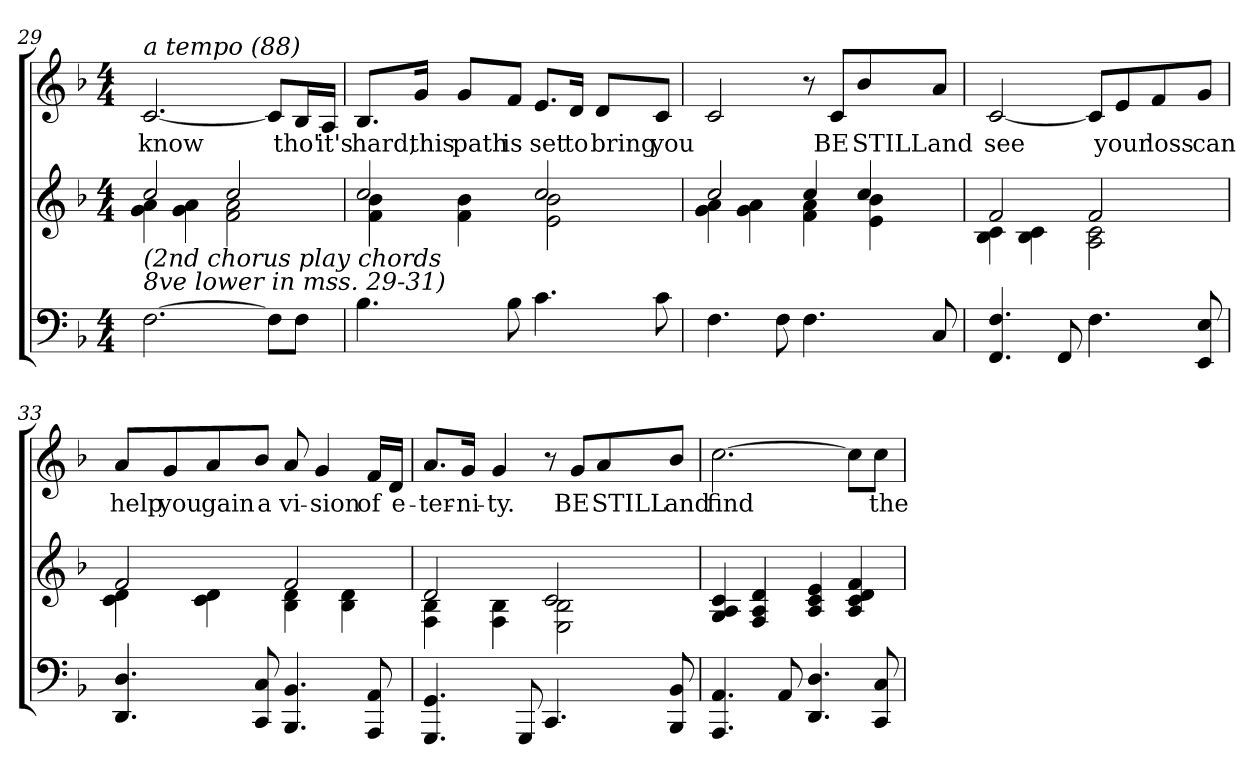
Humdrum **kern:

**kern	**kern	**kern	**text
*part2	*part2	*part1	*part1
*staff3	*staff2	*staff1	*staff1
!!LO:PB:g=z
*clefF4	*clefG2	*clefG2	*
*k[b-]	*k[b-]	*k[b-]	*
*F:	*F:	*F:	*
*M4/4	*M4/4	*M4/4	*
=29	=29	=29	=29
*	*^	*	*
!	!	!	!LO:TX:a:i:t=a tempo (88)	!
!	!LO:TX:b:i:t=(2nd chorus play chords \n8ve lower in mss. 29-31)	!	!	!
!	!	!	!	!LO:LY:b
[2.F\	2cc/	4g\ 4a\	[2.c/	know
.	.	4g\ 4a\	.	.
.	2cc/	2f\ 2a\	.	.
8F\L]	.	.	8c/L]	.
!	!	!	!	!LO:LY:b
8F\J	.	.	16B-/L	tho'
!	!	!	!	!LO:LY:b
.	.	.	16A/JJ	it's
=30	=30	=30	=30	=30
!	!	!	!	!LO:LY:b
4.B-\	2cc/	4f\ 4b-\	8.B-/L	hard,
!	!	!	!	!LO:LY:b
.	.	.	16g/Jk	this
!	!	!	!	!LO:LY:b
.	.	4f\ 4b-\	8g/L	path
!	!	!	!	!LO:LY:b
8B-\	.	.	8f/J	is
!	!	!	!	!LO:LY:b
4.c\	2cc/	2e\ 2b-\	8.e/L	set
!	!	!	!	!LO:LY:b
.	.	.	16d/Jk	to
!	!	!	!	!LO:LY:b
.	.	.	8d/L	bring
!	!	!	!	!LO:LY:b
8c\	.	.	8c/J	you
=31	=31	=31	=31	=31
4.F\	2cc/	4g\ 4a\	2c/	.
.	.	4g\ 4a\	.	.
8F\	.	.	.	.
4.F\	4cc/	4f\ 4a\	8r	.
!	!	!	!	!LO:LY:b
.	.	.	8c/L	BE
!	!	!	!	!LO:LY:b
.	4cc/	4e\ 4b-\	8b-/	STILL
!	!	!	!	!LO:LY:b
8C/	.	.	8a/J	and
=32	=32	=32	=32	=32
!	!	!	!	!LO:LY:b
4.FF/ 4.F/	2f/	4B-\ 4c\	[2c/	see
.	.	4B-\ 4c\	.	.
8FF/	.	.	.	.
4.F\	2f/	2A\ 2c\	8c/L]	.
!	!	!	!	!LO:LY:b
.	.	.	8e/	your
!	!	!	!	!LO:LY:b
.	.	.	8f/	loss
!	!	!	!	!LO:LY:b
8EE/ 8E/	.	.	8g/J	can
!!LO:LB:g=z
=33	=33	=33	=33	=33
!	!	!	!	!LO:LY:b
4.DD/ 4.D/	2f/	4c\ 4d\	8a/L	help
!	!	!	!	!LO:LY:b
.	.	.	8g/	you
!	!	!	!	!LO:LY:b
.	.	4c\ 4d\	8a/	gain
!	!	!	!	!LO:LY:b
8CC/ 8C/	.	.	8b-/J	a
!	!	!	!	!LO:LY:b
4.BBB-/ 4.BB-/	2f/	4B-\ 4d\	8a/	vi-
!	!	!	!	!LO:LY:b
.	.	.	4g/	-sion
.	.	4B-\ 4d\	.	.
!	!	!	!	!LO:LY:b
8AAA/ 8AA/	.	.	16f/LL	of
!	!	!	!	!LO:LY:b
.	.	.	16d/JJ	e-
=34	=34	=34	=34	=34
!	!	!	!	!LO:LY:b
4.GGG/ 4.GG/	2d/	4F\ 4B-\	8.a/L	-ter-
!	!	!	!	!LO:LY:b
.	.	.	16g/Jk	-ni-
!	!	!	!	!LO:LY:b
.	.	4F\ 4B-\	4g/	-ty.
8GGG/	.	.	.	.
4.CC/	2c/	2E\ 2B-\	8r	.
!	!	!	!	!LO:LY:b
.	.	.	8g/L	BE
!	!	!	!	!LO:LY:b
.	.	.	8a/	STILL
!	!	!	!	!LO:LY:b
8BBB-/ 8BB-/	.	.	8b-/J	and
*	*v	*v	*	*
=35	=35	=35	=35
!	!	!	!LO:LY:b
4.AAA/ 4.AA/	4G/ 4A/ 4c/	[2.cc\	find
.	4F/ 4A/ 4d/	.	.
8AA/	.	.	.
4.DD/ 4.D/	4A/ 4c/ 4e/	.	.
.	4A/ 4c/ 4d/ 4f/	8cc\L]	.
!	!	!	!LO:LY:b
8CC/ 8C/	.	8cc\J	the
=	=	=	=
*-	*-	*-	*-
